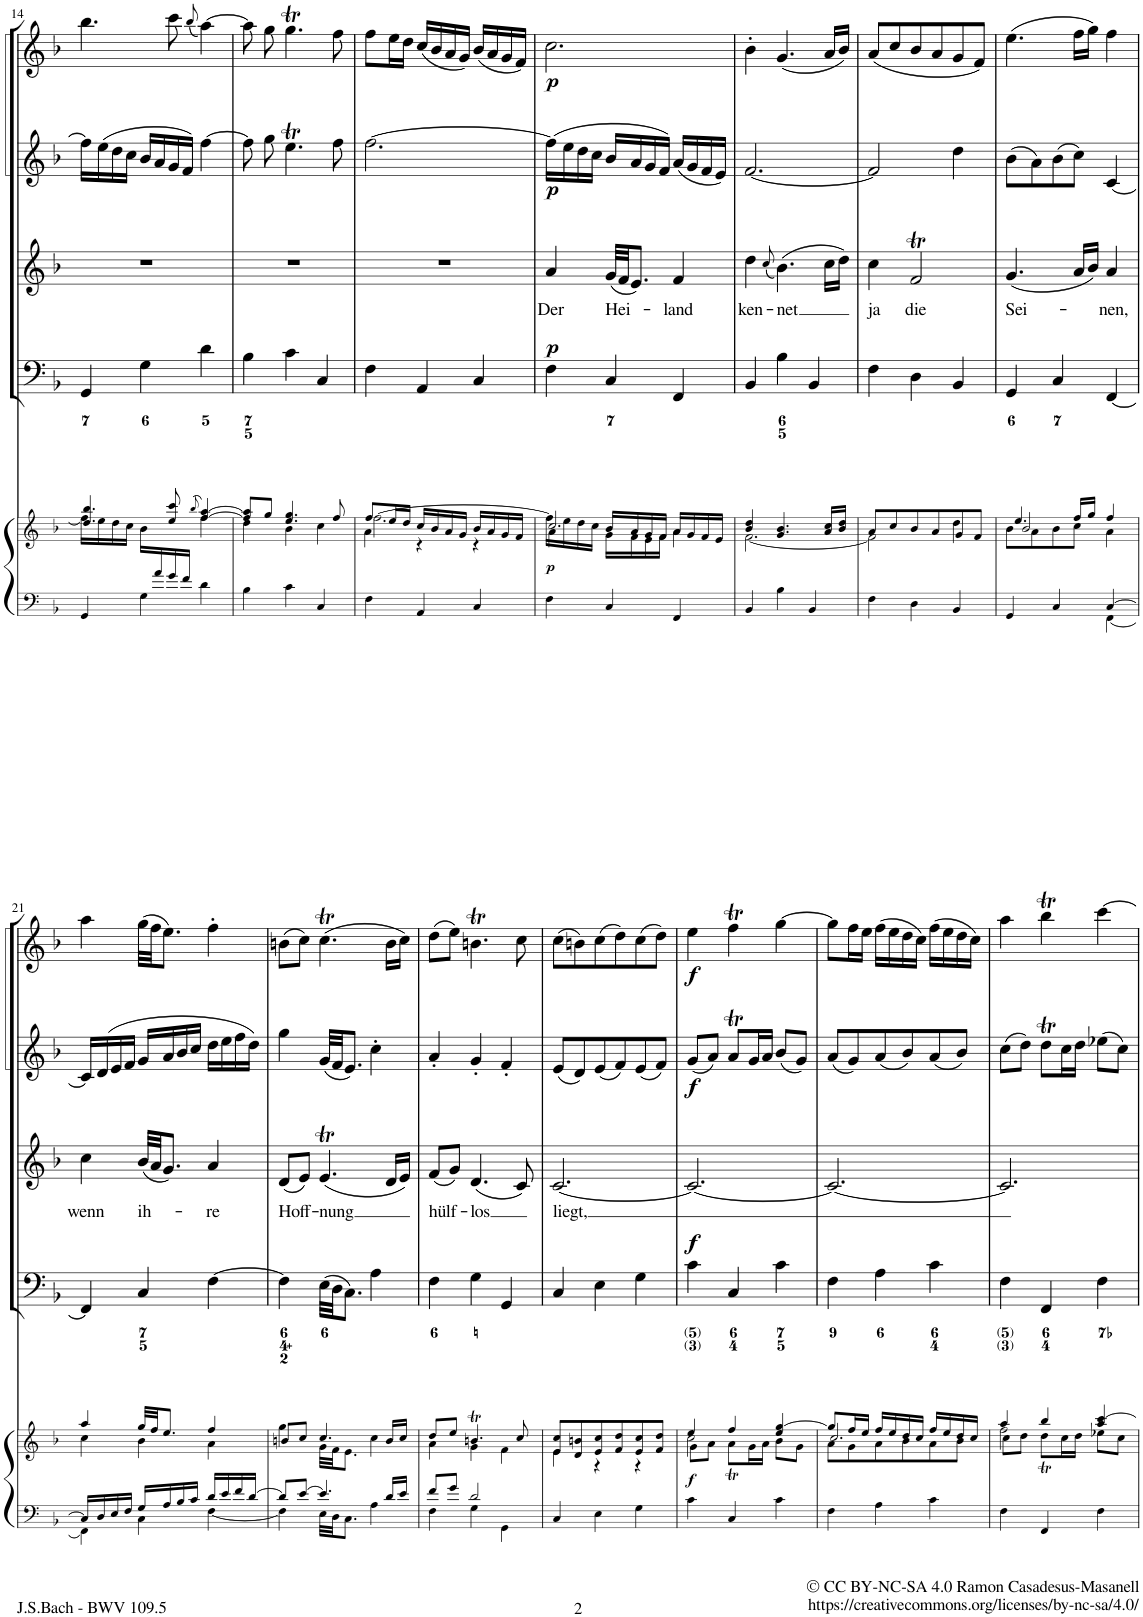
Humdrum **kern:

**kern	**kern	**dynam	**kern	**dynam	**kern	**text	**kern	**dynam	**kern	**dynam
*part5	*part5	*part5	*part4	*part4	*part3	*part3	*part2	*part2	*part1	*part1
*staff6	*staff5	*staff5/6	*staff4	*staff4	*staff3	*staff3	*staff2	*staff2	*staff1	*staff1
*I"Piano reduction	*	*	*I"Continuo	*	*I"Alto	*	*I"Oboe II	*	*I"Oboe I	*
*I'Pno	*	*	*	*	*	*	*I'Ob	*	*I'Ob	*
!!LO:PB:g=z
*clefF4	*clefG2	*	*clefF4	*	*clefG2	*	*clefG2	*	*clefG2	*
*k[b-]	*k[b-]	*	*k[b-]	*	*k[b-]	*	*k[b-]	*	*k[b-]	*
*M3/4	*M3/4	*	*M3/4	*	*M3/4	*	*M3/4	*	*M3/4	*
=14	=14	=14	=14	=14	=14	=14	=14	=14	=14	=14
*^	*^	*	*	*	*	*	*	*	*	*
16ryy	4GG/	4.dd/ 4.bb-/	16ff\LL]	.	4GG/	.	2.r	.	16ff\LL]	.	4.bb-\	.
.	.	.	16ee\	.	.	.	.	.	(16ee\	.	.	.
.	.	.	16dd\	.	.	.	.	.	16dd\	.	.	.
.	.	.	16cc\JJ	.	.	.	.	.	16cc\JJ	.	.	.
.	4G\	.	16b-\LL	.	4G\	.	.	.	16b-/LL	.	.	.
16a/	.	.	8.ryy	.	.	.	.	.	16a/	.	.	.
16g/	.	8ee/ 8ccc/	.	.	.	.	.	.	16g/	.	8ccc\	.
16f/JJ	.	.	.	.	.	.	.	.	16f/JJ)	.	.	.
.	.	(8qbb-/	.	.	.	.	.	.	.	.	(8qbb-/	.
4ryy	4d\	[4ff/ [4aa/)	4ff\	.	4d\	.	.	.	[4ff\	.	[4aa\)	.
*v	*v	*	*	*	*	*	*	*	*	*	*	*
=15	=15	=15	=15	=15	=15	=15	=15	=15	=15	=15	=15
4B-\	8ff/] 8aa/]L	4dd\	.	4B-\	.	2.r	.	8ff\]	.	8aa\]	.
.	8gg/J	.	.	.	.	.	.	8gg\	.	8gg\	.
4c\	4.ee/ 4.gg/	4b-\	.	4c\	.	.	.	4.eet\	.	4.ggT\	.
4C/	.	4cc\	.	4C/	.	.	.	.	.	.	.
.	8ff/	.	.	.	.	.	.	8ff\	.	8ff\	.
=16	=16	=16	=16	=16	=16	=16	=16	=16	=16	=16	=16
*	*	*^	*	*	*	*	*	*	*	*	*
4F\	8ff/L	[>2.ff\	4a\	.	4F\	.	2.r	.	[2.ff\	.	8ff\L	.
.	16ee/L	.	.	.	.	.	.	.	.	.	16ee\L	.
.	16dd/JJ	.	.	.	.	.	.	.	.	.	16dd\JJ	.
4AA/	16cc/LL	.	4r	.	4AA/	.	.	.	.	.	(16cc/LL	.
.	16b-/	.	.	.	.	.	.	.	.	.	16b-/	.
.	16a/	.	.	.	.	.	.	.	.	.	16a/	.
.	16g/JJ	.	.	.	.	.	.	.	.	.	16g/JJ)	.
4C/	16b-/LL	.	4r	.	4C/	.	.	.	.	.	(16b-/LL	.
.	16a/	.	.	.	.	.	.	.	.	.	16a/	.
.	16g/	.	.	.	.	.	.	.	.	.	16g/	.
.	16f/JJ	.	.	.	.	.	.	.	.	.	16f/JJ)	.
=17	=17	=17	=17	=17	=17	=17	=17	=17	=17	=17	=17	=17
!	!	!	!	!LO:DY:b	!	!LO:DY:a	!	!LO:LY:b	!	!LO:DY:b	!	!LO:DY:b
4F\	2.cc/	16ff\LL]	4a\	p	4F\	p	4a/	Der	(16ff\LL]	p	2.cc\	p
.	.	16ee\	.	.	.	.	.	.	16ee\	.	.	.
.	.	16dd\	.	.	.	.	.	.	16dd\	.	.	.
.	.	16cc\JJ	.	.	.	.	.	.	16cc\JJ	.	.	.
!	!	!	!	!	!	!	!	!LO:LY:b	!	!	!	!
4C/	.	16g\LL	16b-/LL	.	4C/	.	(32g/LLL	Hei-	16b-/LL	.	.	.
.	.	.	.	.	.	.	32f/JJ	.	.	.	.	.
.	.	16f\	16a/	.	.	.	8.e/J)	.	16a/	.	.	.
.	.	16e\	16g/	.	.	.	.	.	16g/	.	.	.
.	.	16f\JJ	16f/JJ	.	.	.	.	.	16f/JJ)	.	.	.
!	!	!	!	!	!	!	!	!LO:LY:b	!	!	!	!
4FF/	.	4a\	16a/LL	.	4FF/	.	4f/	-land	(16a/LL	.	.	.
.	.	.	16g/	.	.	.	.	.	16g/	.	.	.
.	.	.	16f/	.	.	.	.	.	16f/	.	.	.
.	.	.	16e/JJ	.	.	.	.	.	16e/JJ)	.	.	.
=18	=18	=18	=18	=18	=18	=18	=18	=18	=18	=18	=18	=18
!	!	!	!	!	!	!	!	!LO:LY:b	!	!	!	!
*	*	*v	*v	*	*	*	*	*	*	*	*	*
4BB-/	4b-/ 4dd/	[2.f\	.	4BB-/	.	4dd\	ken-	[2.f/	.	4b-'\	.
.	.	.	.	.	.	(8qcc/	.	.	.	.	.
!	!	!	!	!	!	!	!LO:LY:b	!	!	!	!
4B-\	4.g/ 4.b-/	.	.	4B-\	.	(4.b-\)	-net	.	.	(4.g/	.
4BB-/	.	.	.	4BB-/	.	.	.	.	.	.	.
.	16a/ 16cc/LL	.	.	.	.	16cc\LL	.	.	.	16a/LL	.
.	16b-/ 16dd/JJ	.	.	.	.	16dd\JJ)	.	.	.	16b-/JJ)	.
=19	=19	=19	=19	=19	=19	=19	=19	=19	=19	=19	=19
!	!	!	!	!	!	!	!LO:LY:b	!	!	!	!
4F\	8a/L	2f\]	.	4F\	.	4cc\	ja	2f/]	.	(8a/L	.
.	8cc/	.	.	.	.	.	.	.	.	8cc/	.
!	!	!	!	!	!	!	!LO:LY:b	!	!	!	!
4D\	8b-/	.	.	4D\	.	2fT/	die	.	.	8b-/	.
.	8a/	.	.	.	.	.	.	.	.	8a/	.
4BB-/	8g/	4dd\	.	4BB-/	.	.	.	4dd\	.	8g/	.
.	8f/J	.	.	.	.	.	.	.	.	8f/J)	.
=20	=20	=20	=20	=20	=20	=20	=20	=20	=20	=20	=20
*^	*	*^	*	*	*	*	*	*	*	*	*
!	!	!	!	!	!	!	!	!	!LO:LY:b	!	!	!	!
2ryy	4GG/	4.ee/	8b-\L	2b-/	.	4GG/	.	(4.g/	Sei-	(8b-\L	.	(4.ee\	.
.	.	.	8a\	.	.	.	.	.	.	8a\)	.	.	.
.	4C/	.	8b-\	.	.	4C/	.	.	.	(8b-\	.	.	.
.	.	16ff/LL	8cc\J	.	.	.	.	16a/LL	.	8cc\J)	.	16ff\LL	.
.	.	16gg/JJ	.	.	.	.	.	16b-/JJ)	.	.	.	16gg\JJ)	.
!	!	!	!	!	!	!	!	!	!LO:LY:b	!	!	!	!
[4C/	[4FF\	4ff/	4a\	4ryy	.	[4FF/	.	4a/	-nen,	[4c/	.	4ff\	.
!!LO:LB:g=z
=21	=21	=21	=21	=21	=21	=21	=21	=21	=21	=21	=21	=21	=21
!	!	!	!	!	!	!	!	!	!LO:LY:b	!	!	!	!
*	*	*	*v	*v	*	*	*	*	*	*	*	*	*
16C/LL]	4FF\]	4aa/	4cc\	.	4FF/]	.	4cc\	wenn	16c/LL]	.	4aa\	.
16D/	.	.	.	.	.	.	.	.	(16d/	.	.	.
16E/	.	.	.	.	.	.	.	.	16e/	.	.	.
16F/JJ	.	.	.	.	.	.	.	.	16f/JJ	.	.	.
!	!	!	!	!	!	!	!	!LO:LY:b	!	!	!	!
16G/LL	4C\	32gg/LLL	4b-\	.	4C/	.	(32b-/LLL	ih-	16g/LL	.	(32gg\LLL	.
.	.	32ff/JJ	.	.	.	.	32a/JJ	.	.	.	32ff\JJ	.
16A/	.	8.ee/J	.	.	.	.	8.g/J)	.	16a/	.	8.ee\J)	.
16B-/	.	.	.	.	.	.	.	.	16b-/	.	.	.
16c/JJ	.	.	.	.	.	.	.	.	16cc/JJ	.	.	.
!	!	!	!	!	!	!	!	!LO:LY:b	!	!	!	!
16d/LL	[4F\	4ff/	4a\	.	[4F\	.	4a/	-re	16dd\LL	.	4ff'\	.
16e/	.	.	.	.	.	.	.	.	16ee\	.	.	.
16f/	.	.	.	.	.	.	.	.	16ff\	.	.	.
[16d/JJ	.	.	.	.	.	.	.	.	16dd\JJ)	.	.	.
=22	=22	=22	=22	=22	=22	=22	=22	=22	=22	=22	=22	=22
!	!	!	!	!	!	!	!	!LO:LY:b	!	!	!	!
8d/L]	4F\]	8bn/L	4gg\	.	4F\]	.	(8d/L	Hoff-	4gg\	.	(8bn\L	.
[8e/J	.	8cc/J	.	.	.	.	8e/J)	.	.	.	8cc\J)	.
!	!	!	!	!	!	!	!	!LO:LY:b	!	!	!	!
4.e/]	32E\LLL	4.cc/	32g\LLL	.	(32E\LLL	.	(4.et/	-nung	(32g/LLL	.	(4.ccT\	.
.	32D\JJ	.	32f\JJ	.	32D\JJ	.	.	.	32f/JJ	.	.	.
.	8.C\J	.	8.e\J	.	8.C\J)	.	.	.	8.e/J)	.	.	.
.	4A\	.	4cc\	.	4A\	.	.	.	4cc'\	.	.	.
16d/LL	.	16b/LL	.	.	.	.	16d/LL	.	.	.	16b\LL	.
16e/JJ	.	16cc/JJ	.	.	.	.	16e/JJ)	.	.	.	16cc\JJ)	.
=23	=23	=23	=23	=23	=23	=23	=23	=23	=23	=23	=23	=23
!	!	!	!	!	!	!	!	!LO:LY:b	!	!	!	!
8f/L	4F\	8dd/L	4a\	.	4F\	.	(8f/L	hülf-	4a'/	.	(8dd\L	.
8g/J	.	8ee/J	.	.	.	.	8g/J)	.	.	.	8ee\J)	.
!	!	!	!	!	!	!	!	!LO:LY:b	!	!	!	!
2d/	4G\	4.bnt/	4g\	.	4G\	.	(4.d/	-los	4g'/	.	4.bnt\	.
.	4GG\	.	4f\	.	4GG/	.	.	.	4f'/	.	.	.
.	.	8cc/	.	.	.	.	8c/)	.	.	.	8cc\	.
*v	*v	*	*	*	*	*	*	*	*	*	*	*
=24	=24	=24	=24	=24	=24	=24	=24	=24	=24	=24	=24
!	!	!	!	!	!	!	!LO:LY:b	!	!	!	!
4C/	8e/ 8cc/L	4e\	.	4C/	.	[2.c/	liegt,	(8e/L	.	(8cc\L	.
.	8d/ 8bn/	.	.	.	.	.	.	8d/)	.	8bn\)	.
4E\	8e/ 8cc/	4r	.	4E\	.	.	.	(8e/	.	(8cc\	.
.	8f/ 8dd/	.	.	.	.	.	.	8f/)	.	8dd\)	.
4G\	8e/ 8cc/	4r	.	4G\	.	.	.	(8e/	.	(8cc\	.
.	8f/ 8dd/J	.	.	.	.	.	.	8f/J)	.	8dd\J)	.
=25	=25	=25	=25	=25	=25	=25	=25	=25	=25	=25	=25
*	*	*^	*	*	*	*	*	*	*	*	*
!	!	!	!	!LO:DY:b	!	!LO:DY:a	!	!	!	!LO:DY:b	!	!LO:DY:b
4c\	4ee/	8g\L	2cc\	f	4c\	f	2.c/_	.	(8g/L	f	4ee\	f
.	.	8a\J	.	.	.	.	.	.	8a/J)	.	.	.
4C/	4ff/	8at\L	.	.	4C/	.	.	.	8at/L	.	4ffT\	.
.	.	16g\L	.	.	.	.	.	.	16g/L	.	.	.
.	.	16a\JJ	.	.	.	.	.	.	16a/JJ	.	.	.
4c\	4ee/ [4gg/	8b-\L	4ryy	.	4c\	.	.	.	(8b-/L	.	[4gg\	.
.	.	8g\J	.	.	.	.	.	.	8g/J)	.	.	.
=26	=26	=26	=26	=26	=26	=26	=26	=26	=26	=26	=26	=26
4F\	8gg/L]	8a\L	2.cc/	.	4F\	.	2.c/_	.	(8a/L	.	8gg\L]	.
.	16ff/L	8g\	.	.	.	.	.	.	8g/)	.	16ff\L	.
.	16ee/JJ	.	.	.	.	.	.	.	.	.	16ee\JJ	.
4A\	16ff/LL	8a\	.	.	4A\	.	.	.	(8a/	.	(16ff\LL	.
.	16ee/	.	.	.	.	.	.	.	.	.	16ee\	.
.	16dd/	8b-\	.	.	.	.	.	.	8b-/)	.	16dd\	.
.	16cc/JJ	.	.	.	.	.	.	.	.	.	16cc\JJ)	.
4c\	16ff/LL	8a\	.	.	4c\	.	.	.	(8a/	.	(16ff\LL	.
.	16ee/	.	.	.	.	.	.	.	.	.	16ee\	.
.	16dd/	8b-\J	.	.	.	.	.	.	8b-/J)	.	16dd\	.
.	16cc/JJ	.	.	.	.	.	.	.	.	.	16cc\JJ)	.
=27	=27	=27	=27	=27	=27	=27	=27	=27	=27	=27	=27	=27
4F\	4aa/	8cc\L	2ff\	.	4F\	.	2.c/]	.	(8cc\L	.	4aa\	.
.	.	8dd\J	.	.	.	.	.	.	8dd\J)	.	.	.
4FF/	4bb-/	8ddT\L	.	.	4FF/	.	.	.	8ddT\L	.	4bb-T\	.
.	.	16cc\L	.	.	.	.	.	.	16cc\L	.	.	.
.	.	16dd\JJ	.	.	.	.	.	.	16dd\JJ	.	.	.
4F\	4aa/ [4ccc/	8ee-X\L	4ryy	.	4F\	.	.	.	(8ee-X\L	.	[4ccc\	.
.	.	8cc\J	.	.	.	.	.	.	8cc\J)	.	.	.
*	*v	*v	*v	*	*	*	*	*	*	*	*	*
=	=	=	=	=	=	=	=	=	=	=
*-	*-	*-	*-	*-	*-	*-	*-	*-	*-	*-
